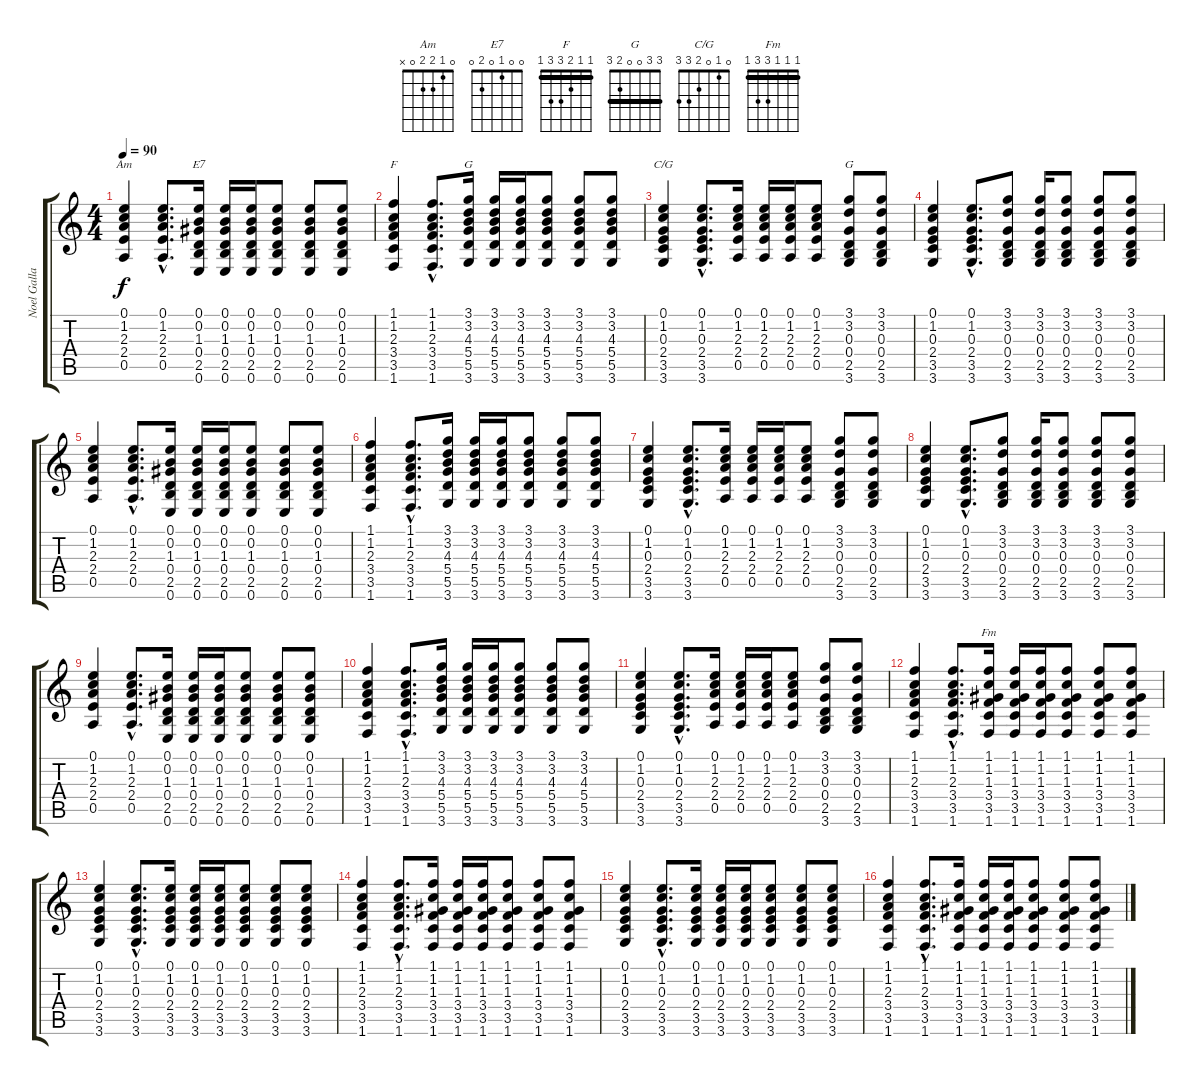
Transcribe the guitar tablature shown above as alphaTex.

\track ("Noel Gallagher" "Noel Galla") {instrument acousticguitarsteel}
\staff {score tabs}
\tuning (E4 B3 G3 D3 A2 E2) {hide}
\chord ("Am" 0 1 2 2 0 x)
\chord ("E7" 0 0 1 0 2 0)
\chord ("F" 1 1 2 3 3 1) {barre 1}
\chord ("G" 3 3 4 5 5 3) {barre 3}
\chord ("C/G" 0 1 0 2 3 3)
\chord ("G" 3 3 0 0 2 3) {barre 3}
\chord ("Fm" 1 1 1 3 3 1) {barre 1}
\ts (4 4)
\tempo 90
\clef g2
\ks c
(0.1 1.2 2.3 2.4 0.5).4{ch "Am" dy f} (0.1{hac} 1.2{hac} 2.3{hac} 2.4{hac} 0.5{hac}).8{d} (0.1 0.2 1.3 0.4 2.5 0.6).16{ch "E7"} (0.1 0.2 1.3 0.4 2.5 0.6).16 (0.1 0.2 1.3 0.4 2.5 0.6).16 (0.1 0.2 1.3 0.4 2.5 0.6).8 (0.1 0.2 1.3 0.4 2.5 0.6).8 (0.1 0.2 1.3 0.4 2.5 0.6).8 |
(1.1 1.2 2.3 3.4 3.5 1.6).4{ch "F"} (1.1{hac} 1.2{hac} 2.3{hac} 3.4{hac} 3.5{hac} 1.6{hac}).8{d} (3.1 3.2 4.3 5.4 5.5 3.6).16{ch "G"} (3.1 3.2 4.3 5.4 5.5 3.6).16 (3.1 3.2 4.3 5.4 5.5 3.6).16 (3.1 3.2 4.3 5.4 5.5 3.6).8 (3.1 3.2 4.3 5.4 5.5 3.6).8 (3.1 3.2 4.3 5.4 5.5 3.6).8 |
(0.1 1.2 0.3 2.4 3.5 3.6).4{ch "C/G"} (0.1{hac} 1.2{hac} 0.3{hac} 2.4{hac} 3.5{hac} 3.6{hac}).8{d} (0.1 1.2 2.3 2.4 0.5).16 (0.1 1.2 2.3 2.4 0.5).16 (0.1 1.2 2.3 2.4 0.5).16 (0.1 1.2 2.3 2.4 0.5).8 (3.1 3.2 0.3 0.4 2.5 3.6).8{ch "G"} (3.1 3.2 0.3 0.4 2.5 3.6).8 |
(0.1 1.2 0.3 2.4 3.5 3.6).4 (0.1{hac} 1.2{hac} 0.3{hac} 2.4{hac} 3.5{hac} 3.6{hac}).8{d} (3.1 3.2 0.3 0.4 2.5 3.6).8 (3.1 3.2 0.3 0.4 2.5 3.6).16 (3.1 3.2 0.3 0.4 2.5 3.6).8 (3.1 3.2 0.3 0.4 2.5 3.6).8 (3.1 3.2 0.3 0.4 2.5 3.6).8 |
(0.1 1.2 2.3 2.4 0.5).4 (0.1{hac} 1.2{hac} 2.3{hac} 2.4{hac} 0.5{hac}).8{d} (0.1 0.2 1.3 0.4 2.5 0.6).16 (0.1 0.2 1.3 0.4 2.5 0.6).16 (0.1 0.2 1.3 0.4 2.5 0.6).16 (0.1 0.2 1.3 0.4 2.5 0.6).8 (0.1 0.2 1.3 0.4 2.5 0.6).8 (0.1 0.2 1.3 0.4 2.5 0.6).8 |
(1.1 1.2 2.3 3.4 3.5 1.6).4 (1.1{hac} 1.2{hac} 2.3{hac} 3.4{hac} 3.5{hac} 1.6{hac}).8{d} (3.1 3.2 4.3 5.4 5.5 3.6).16 (3.1 3.2 4.3 5.4 5.5 3.6).16 (3.1 3.2 4.3 5.4 5.5 3.6).16 (3.1 3.2 4.3 5.4 5.5 3.6).8 (3.1 3.2 4.3 5.4 5.5 3.6).8 (3.1 3.2 4.3 5.4 5.5 3.6).8 |
(0.1 1.2 0.3 2.4 3.5 3.6).4 (0.1{hac} 1.2{hac} 0.3{hac} 2.4{hac} 3.5{hac} 3.6{hac}).8{d} (0.1 1.2 2.3 2.4 0.5).16 (0.1 1.2 2.3 2.4 0.5).16 (0.1 1.2 2.3 2.4 0.5).16 (0.1 1.2 2.3 2.4 0.5).8 (3.1 3.2 0.3 0.4 2.5 3.6).8 (3.1 3.2 0.3 0.4 2.5 3.6).8 |
(0.1 1.2 0.3 2.4 3.5 3.6).4 (0.1{hac} 1.2{hac} 0.3{hac} 2.4{hac} 3.5{hac} 3.6{hac}).8{d} (3.1 3.2 0.3 0.4 2.5 3.6).8 (3.1 3.2 0.3 0.4 2.5 3.6).16 (3.1 3.2 0.3 0.4 2.5 3.6).8 (3.1 3.2 0.3 0.4 2.5 3.6).8 (3.1 3.2 0.3 0.4 2.5 3.6).8 |
(0.1 1.2 2.3 2.4 0.5).4 (0.1{hac} 1.2{hac} 2.3{hac} 2.4{hac} 0.5{hac}).8{d} (0.1 0.2 1.3 0.4 2.5 0.6).16 (0.1 0.2 1.3 0.4 2.5 0.6).16 (0.1 0.2 1.3 0.4 2.5 0.6).16 (0.1 0.2 1.3 0.4 2.5 0.6).8 (0.1 0.2 1.3 0.4 2.5 0.6).8 (0.1 0.2 1.3 0.4 2.5 0.6).8 |
(1.1 1.2 2.3 3.4 3.5 1.6).4 (1.1{hac} 1.2{hac} 2.3{hac} 3.4{hac} 3.5{hac} 1.6{hac}).8{d} (3.1 3.2 4.3 5.4 5.5 3.6).16 (3.1 3.2 4.3 5.4 5.5 3.6).16 (3.1 3.2 4.3 5.4 5.5 3.6).16 (3.1 3.2 4.3 5.4 5.5 3.6).8 (3.1 3.2 4.3 5.4 5.5 3.6).8 (3.1 3.2 4.3 5.4 5.5 3.6).8 |
(0.1 1.2 0.3 2.4 3.5 3.6).4 (0.1{hac} 1.2{hac} 0.3{hac} 2.4{hac} 3.5{hac} 3.6{hac}).8{d} (0.1 1.2 2.3 2.4 0.5).16 (0.1 1.2 2.3 2.4 0.5).16 (0.1 1.2 2.3 2.4 0.5).16 (0.1 1.2 2.3 2.4 0.5).8 (3.1 3.2 0.3 0.4 2.5 3.6).8 (3.1 3.2 0.3 0.4 2.5 3.6).8 |
(1.1 1.2 2.3 3.4 3.5 1.6).4 (1.1{hac} 1.2{hac} 2.3{hac} 3.4{hac} 3.5{hac} 1.6{hac}).8{d} (1.1 1.2 1.3 3.4 3.5 1.6).16{ch "Fm"} (1.1 1.2 1.3 3.4 3.5 1.6).16 (1.1 1.2 1.3 3.4 3.5 1.6).16 (1.1 1.2 1.3 3.4 3.5 1.6).8 (1.1 1.2 1.3 3.4 3.5 1.6).8 (1.1 1.2 1.3 3.4 3.5 1.6).8 |
(0.1 1.2 0.3 2.4 3.5 3.6).4 (0.1{hac} 1.2{hac} 0.3{hac} 2.4{hac} 3.5{hac} 3.6{hac}).8{d} (0.1 1.2 0.3 2.4 3.5 3.6).16 (0.1 1.2 0.3 2.4 3.5 3.6).16 (0.1 1.2 0.3 2.4 3.5 3.6).16 (0.1 1.2 0.3 2.4 3.5 3.6).8 (0.1 1.2 0.3 2.4 3.5 3.6).8 (0.1 1.2 0.3 2.4 3.5 3.6).8 |
(1.1 1.2 2.3 3.4 3.5 1.6).4 (1.1{hac} 1.2{hac} 2.3{hac} 3.4{hac} 3.5{hac} 1.6{hac}).8{d} (1.1 1.2 1.3 3.4 3.5 1.6).16 (1.1 1.2 1.3 3.4 3.5 1.6).16 (1.1 1.2 1.3 3.4 3.5 1.6).16 (1.1 1.2 1.3 3.4 3.5 1.6).8 (1.1 1.2 1.3 3.4 3.5 1.6).8 (1.1 1.2 1.3 3.4 3.5 1.6).8 |
(0.1 1.2 0.3 2.4 3.5 3.6).4 (0.1{hac} 1.2{hac} 0.3{hac} 2.4{hac} 3.5{hac} 3.6{hac}).8{d} (0.1 1.2 0.3 2.4 3.5 3.6).16 (0.1 1.2 0.3 2.4 3.5 3.6).16 (0.1 1.2 0.3 2.4 3.5 3.6).16 (0.1 1.2 0.3 2.4 3.5 3.6).8 (0.1 1.2 0.3 2.4 3.5 3.6).8 (0.1 1.2 0.3 2.4 3.5 3.6).8 |
(1.1 1.2 2.3 3.4 3.5 1.6).4 (1.1{hac} 1.2{hac} 2.3{hac} 3.4{hac} 3.5{hac} 1.6{hac}).8{d} (1.1 1.2 1.3 3.4 3.5 1.6).16 (1.1 1.2 1.3 3.4 3.5 1.6).16 (1.1 1.2 1.3 3.4 3.5 1.6).16 (1.1 1.2 1.3 3.4 3.5 1.6).8 (1.1 1.2 1.3 3.4 3.5 1.6).8 (1.1 1.2 1.3 3.4 3.5 1.6).8
